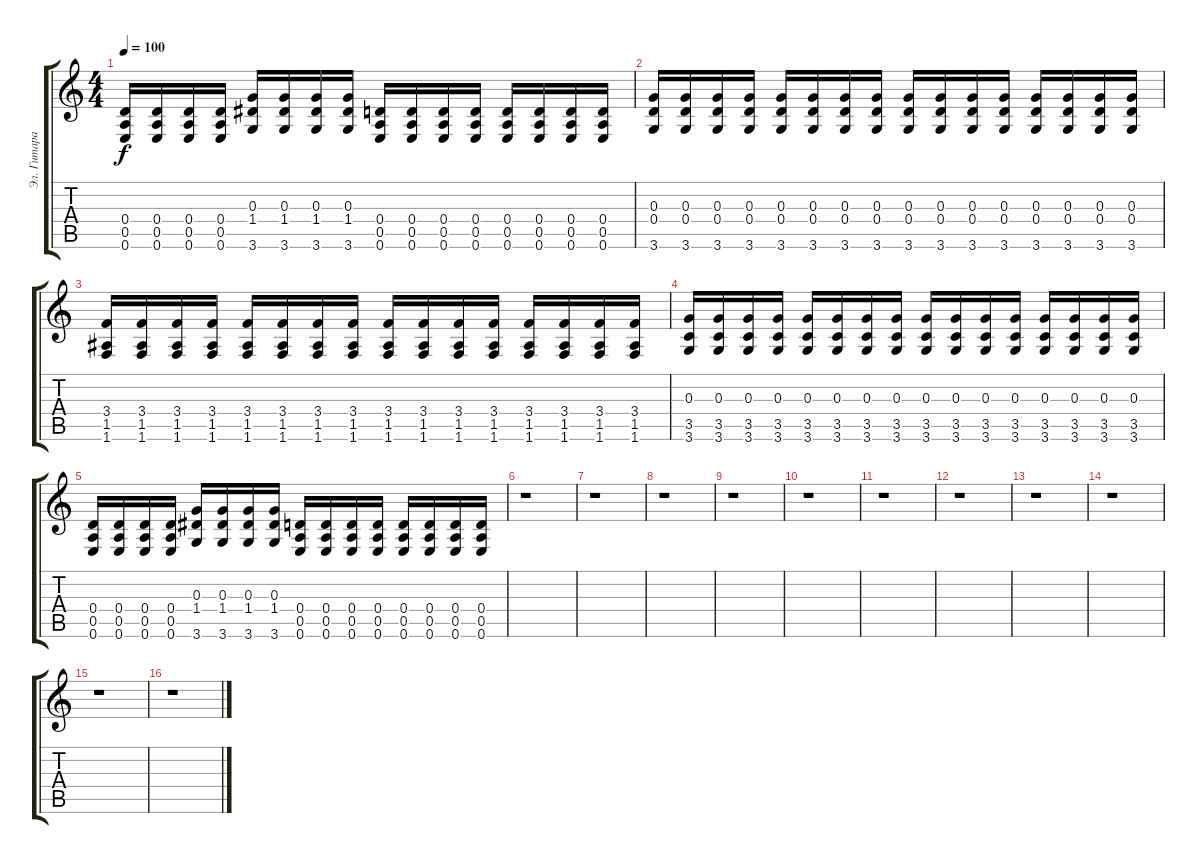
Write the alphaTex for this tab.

\track ("Эл. Гитара" "Эл. Гитара") {instrument overdrivenguitar}
\staff {score tabs}
\tuning (E4 B3 G3 D3 A2 E2) {hide}
\ts (4 4)
\tempo 100
\clef g2
\ks c
(0.4 0.5 0.6).16{dy f} (0.4 0.5 0.6).16 (0.4 0.5 0.6).16 (0.4 0.5 0.6).16 (0.3 1.4 3.6).16 (0.3 1.4 3.6).16 (0.3 1.4 3.6).16 (0.3 1.4 3.6).16 (0.4 0.5 0.6).16 (0.4 0.5 0.6).16 (0.4 0.5 0.6).16 (0.4 0.5 0.6).16 (0.4 0.5 0.6).16 (0.4 0.5 0.6).16 (0.4 0.5 0.6).16 (0.4 0.5 0.6).16 |
(0.3 0.4 3.6).16 (0.3 0.4 3.6).16 (0.3 0.4 3.6).16 (0.3 0.4 3.6).16 (0.3 0.4 3.6).16 (0.3 0.4 3.6).16 (0.3 0.4 3.6).16 (0.3 0.4 3.6).16 (0.3 0.4 3.6).16 (0.3 0.4 3.6).16 (0.3 0.4 3.6).16 (0.3 0.4 3.6).16 (0.3 0.4 3.6).16 (0.3 0.4 3.6).16 (0.3 0.4 3.6).16 (0.3 0.4 3.6).16 |
(3.4 1.5 1.6).16 (3.4 1.5 1.6).16 (3.4 1.5 1.6).16 (3.4 1.5 1.6).16 (3.4 1.5 1.6).16 (3.4 1.5 1.6).16 (3.4 1.5 1.6).16 (3.4 1.5 1.6).16 (3.4 1.5 1.6).16 (3.4 1.5 1.6).16 (3.4 1.5 1.6).16 (3.4 1.5 1.6).16 (3.4 1.5 1.6).16 (3.4 1.5 1.6).16 (3.4 1.5 1.6).16 (3.4 1.5 1.6).16 |
(0.3 3.5 3.6).16 (0.3 3.5 3.6).16 (0.3 3.5 3.6).16 (0.3 3.5 3.6).16 (0.3 3.5 3.6).16 (0.3 3.5 3.6).16 (0.3 3.5 3.6).16 (0.3 3.5 3.6).16 (0.3 3.5 3.6).16 (0.3 3.5 3.6).16 (0.3 3.5 3.6).16 (0.3 3.5 3.6).16 (0.3 3.5 3.6).16 (0.3 3.5 3.6).16 (0.3 3.5 3.6).16 (0.3 3.5 3.6).16 |
(0.4 0.5 0.6).16 (0.4 0.5 0.6).16 (0.4 0.5 0.6).16 (0.4 0.5 0.6).16 (0.3 1.4 3.6).16 (0.3 1.4 3.6).16 (0.3 1.4 3.6).16 (0.3 1.4 3.6).16 (0.4 0.5 0.6).16 (0.4 0.5 0.6).16 (0.4 0.5 0.6).16 (0.4 0.5 0.6).16 (0.4 0.5 0.6).16 (0.4 0.5 0.6).16 (0.4 0.5 0.6).16 (0.4 0.5 0.6).16 |
r.1 |
r.1 |
r.1 |
r.1 |
r.1 |
r.1 |
r.1 |
r.1 |
r.1 |
r.1 |
r.1
